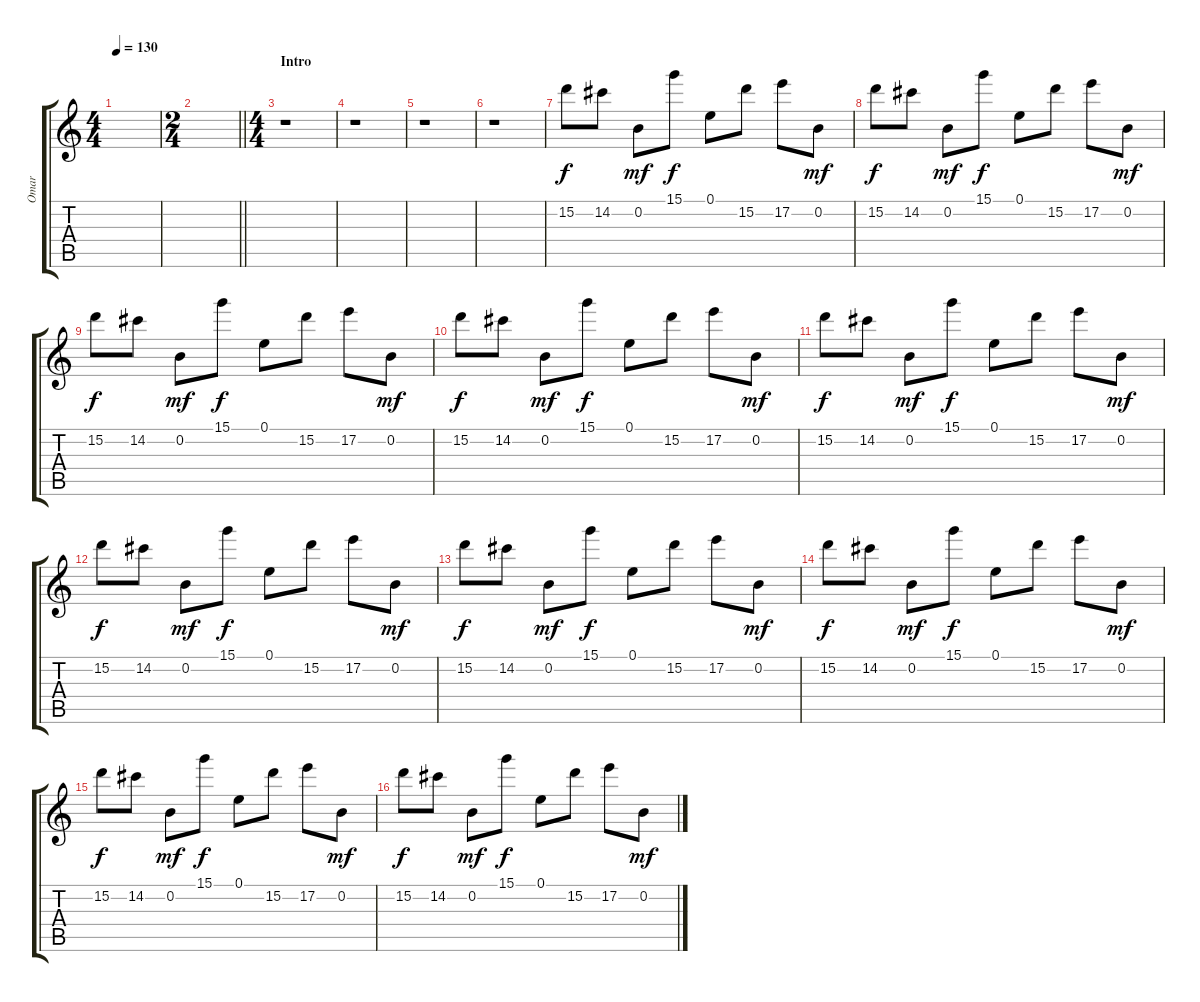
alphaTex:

\track ("Omar" "Omar") {instrument distortionguitar}
\staff {score tabs}
\tuning (E4 B3 G3 D3 A2 E2) {hide}
\ts (4 4)
\tempo 130
\clef g2
\ks c
|
\ts (2 4)
\barLineRight lightlight
|
\ts (4 4)
\section ("" "Intro")
r.1 |
r.1 |
r.1 |
r.1 |
15.2.8 14.2.8 0.2.8{dy mf} 15.1.8{dy f} 0.1.8 15.2.8 17.2.8 0.2.8{dy mf} |
15.2.8{dy f} 14.2.8 0.2.8{dy mf} 15.1.8{dy f} 0.1.8 15.2.8 17.2.8 0.2.8{dy mf} |
15.2.8{dy f} 14.2.8 0.2.8{dy mf} 15.1.8{dy f} 0.1.8 15.2.8 17.2.8 0.2.8{dy mf} |
15.2.8{dy f} 14.2.8 0.2.8{dy mf} 15.1.8{dy f} 0.1.8 15.2.8 17.2.8 0.2.8{dy mf} |
15.2.8{dy f} 14.2.8 0.2.8{dy mf} 15.1.8{dy f} 0.1.8 15.2.8 17.2.8 0.2.8{dy mf} |
15.2.8{dy f} 14.2.8 0.2.8{dy mf} 15.1.8{dy f} 0.1.8 15.2.8 17.2.8 0.2.8{dy mf} |
15.2.8{dy f} 14.2.8 0.2.8{dy mf} 15.1.8{dy f} 0.1.8 15.2.8 17.2.8 0.2.8{dy mf} |
15.2.8{dy f} 14.2.8 0.2.8{dy mf} 15.1.8{dy f} 0.1.8 15.2.8 17.2.8 0.2.8{dy mf} |
15.2.8{dy f} 14.2.8 0.2.8{dy mf} 15.1.8{dy f} 0.1.8 15.2.8 17.2.8 0.2.8{dy mf} |
15.2.8{dy f} 14.2.8 0.2.8{dy mf} 15.1.8{dy f} 0.1.8 15.2.8 17.2.8 0.2.8{dy mf}
